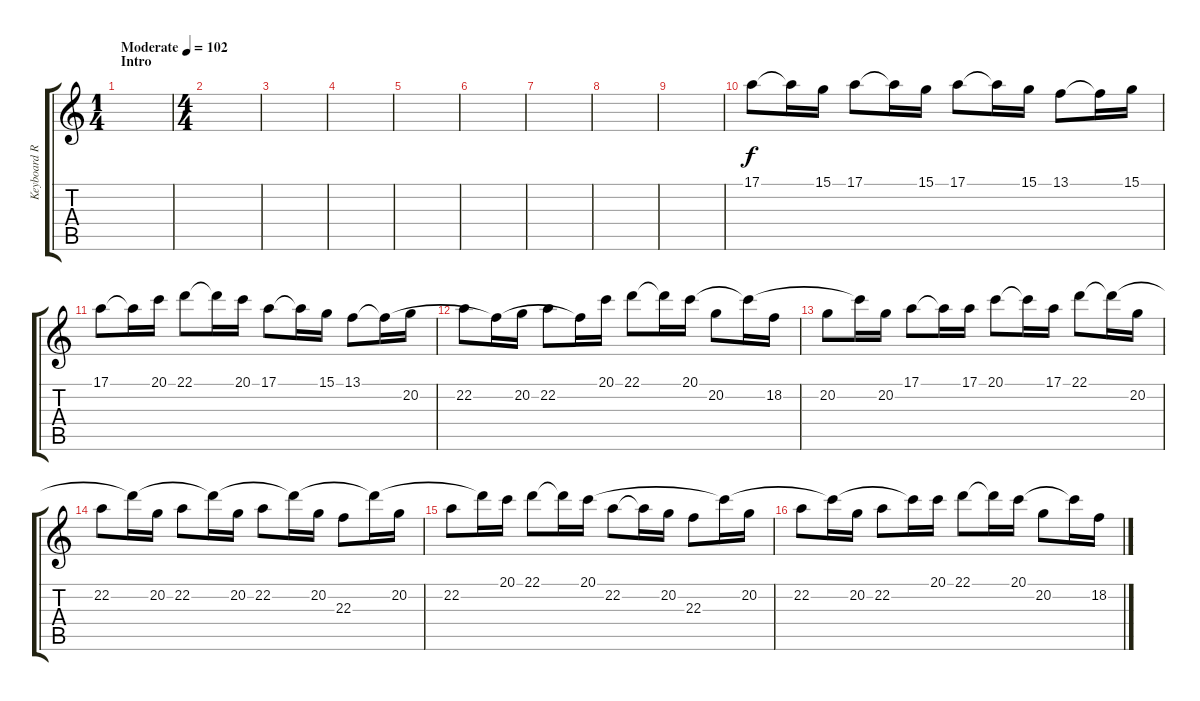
\track ("Keyboard Right" "Keyboard R") {instrument acousticgrandpiano}
\staff {score tabs}
\tuning (E4 B3 G3 D3 A2 E2) {hide}
\ts (1 4)
\section ("" "Intro")
\tempo (102 "Moderate")
\clef g2
\ks c
|
\ts (4 4)
|
|
|
|
|
|
|
|
17.1.8 17.1{t}.16 15.1.16 17.1.8 17.1{t}.16 15.1.16 17.1.8 17.1{t}.16 15.1.16 13.1.8 13.1{t}.16 15.1.16 |
17.1.8 17.1{t}.16 20.1.16 22.1.8 22.1{t}.16 20.1.16 17.1.8 17.1{t}.16 15.1.16 13.1.8 13.1{t}.16 20.2.16 |
22.2.8 13.1{t}.16 20.2.16 22.2.8 13.1{t}.16 20.1.16 22.1.8 22.1{t}.16 20.1.16 20.2.8 20.1{t}.16 18.2.16 |
20.2.8 20.1{t}.16 20.2.16 17.1.8 17.1{t}.16 17.1.16 20.1.8 20.1{t}.16 17.1.16 22.1.8 22.1{t}.16 20.2.16 |
22.2.8 22.1{t}.16 20.2.16 22.2.8 22.1{t}.16 20.2.16 22.2.8 22.1{t}.16 20.2.16 22.3.8 22.1{t}.16 20.2.16 |
22.2.8 22.1{t}.16 20.1.16 22.1.8 22.1{t}.16 20.1.16 22.2.8 22.2{t}.16 20.2.16 22.3.8 20.1{t}.16 20.2.16 |
22.2.8 20.1{t}.16 20.2.16 22.2.8 20.1{t}.16 20.1.16 22.1.8 22.1{t}.16 20.1.16 20.2.8 20.1{t}.16 18.2.16
